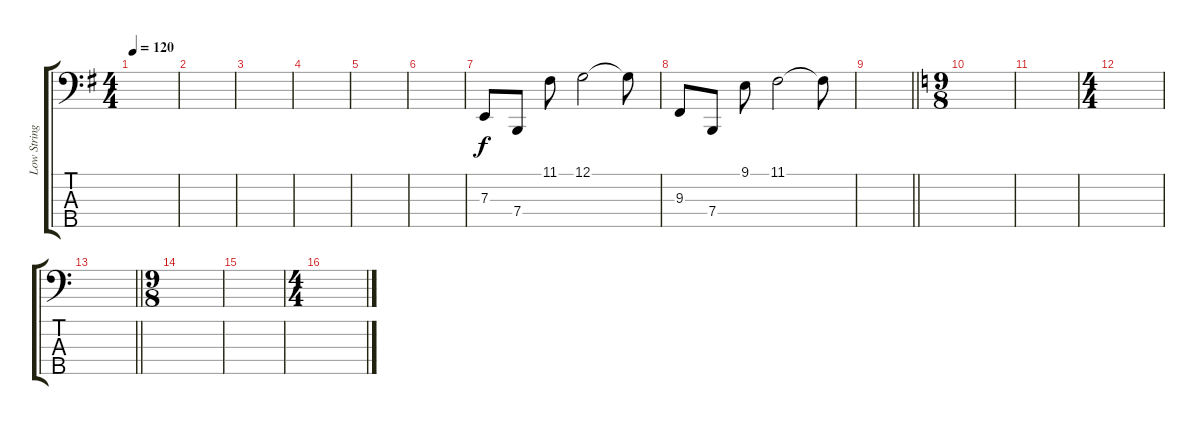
\track ("Low Strings Standard" "Low String") {instrument stringensemble1}
\staff {score tabs}
\tuning (G2 D2 A1 E1 B0) {hide}
\ts (4 4)
\tempo 120
\clef f4
\ks eminor
|
|
|
|
|
|
7.3.8 7.4.8 11.1.8 12.1.2 12.1{t}.8 |
9.3.8 7.4.8 9.1.8 11.1.2 11.1{t}.8 |
\barLineRight lightlight
|
\ts (9 8)
\section ("" "")
\ks c
|
|
\ts (4 4)
|
\barLineRight lightlight
|
\ts (9 8)
|
|
\ts (4 4)
